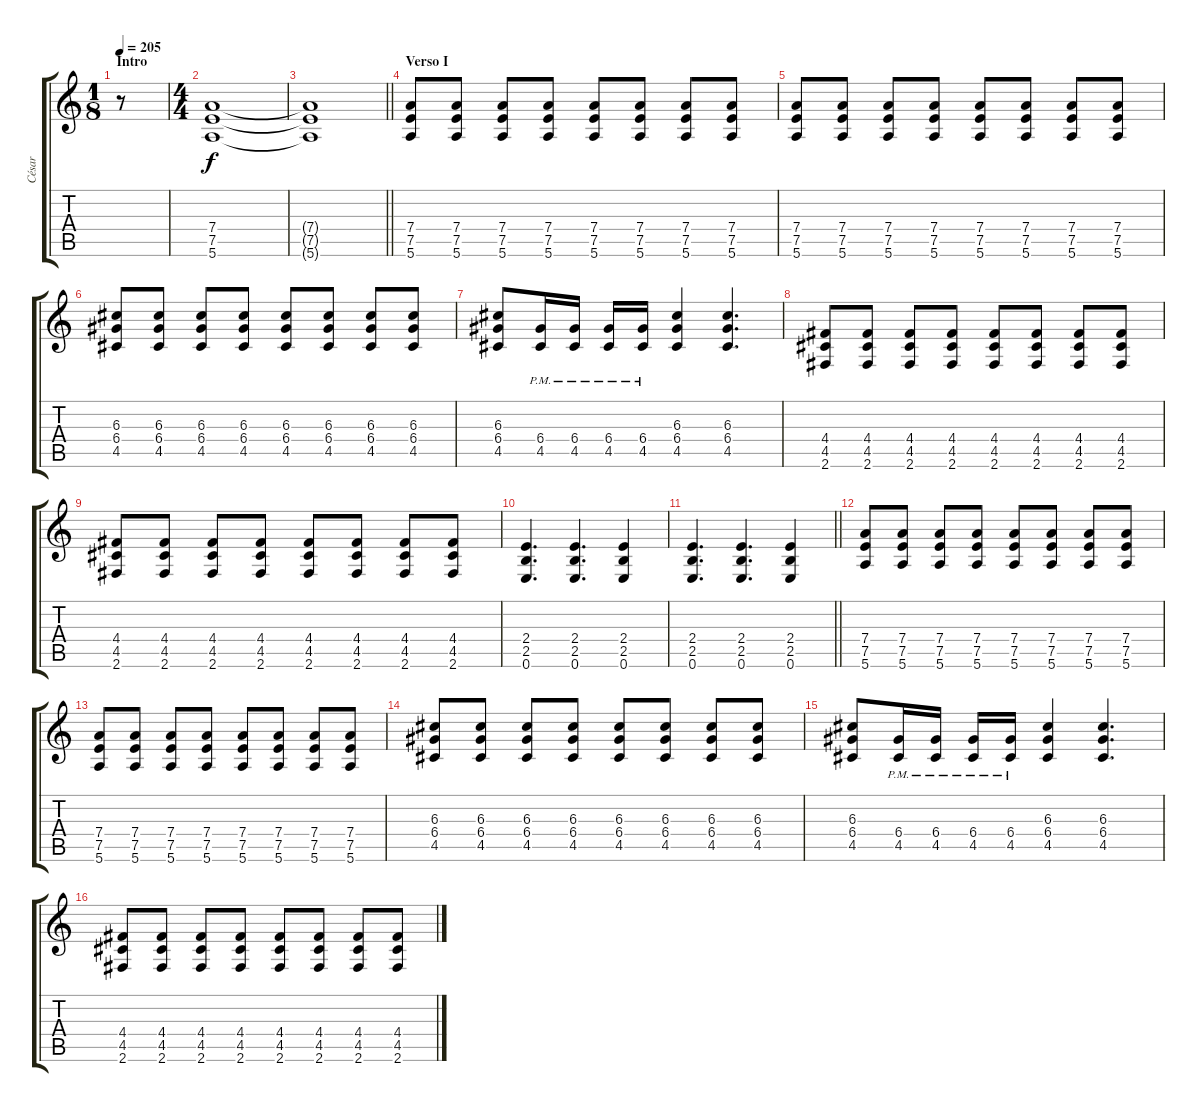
\track ("César" "César") {instrument distortionguitar}
\staff {score tabs}
\tuning (E4 B3 G3 D3 A2 E2) {hide}
\ts (1 8)
\section ("" "Intro")
\tempo 205
\clef g2
\ks c
r.8{dy f instrument distortionguitar} |
\ts (4 4)
(7.4 7.5 5.6).1 |
\barLineRight lightlight
(7.4{t} 7.5{t} 5.6{t}).1 |
\section ("" "Verso I")
(7.4 7.5 5.6).8 (7.4 7.5 5.6).8 (7.4 7.5 5.6).8 (7.4 7.5 5.6).8 (7.4 7.5 5.6).8 (7.4 7.5 5.6).8 (7.4 7.5 5.6).8 (7.4 7.5 5.6).8 |
(7.4 7.5 5.6).8 (7.4 7.5 5.6).8 (7.4 7.5 5.6).8 (7.4 7.5 5.6).8 (7.4 7.5 5.6).8 (7.4 7.5 5.6).8 (7.4 7.5 5.6).8 (7.4 7.5 5.6).8 |
(6.3 6.4 4.5).8 (6.3 6.4 4.5).8 (6.3 6.4 4.5).8 (6.3 6.4 4.5).8 (6.3 6.4 4.5).8 (6.3 6.4 4.5).8 (6.3 6.4 4.5).8 (6.3 6.4 4.5).8 |
(6.3 6.4 4.5).8 (6.4{pm} 4.5{pm}).16 (6.4{pm} 4.5{pm}).16 (6.4{pm} 4.5{pm}).16 (6.4{pm} 4.5{pm}).16 (6.3 6.4 4.5).4 (6.3 6.4 4.5).4{d} |
(4.4 4.5 2.6).8 (4.4 4.5 2.6).8 (4.4 4.5 2.6).8 (4.4 4.5 2.6).8 (4.4 4.5 2.6).8 (4.4 4.5 2.6).8 (4.4 4.5 2.6).8 (4.4 4.5 2.6).8 |
(4.4 4.5 2.6).8 (4.4 4.5 2.6).8 (4.4 4.5 2.6).8 (4.4 4.5 2.6).8 (4.4 4.5 2.6).8 (4.4 4.5 2.6).8 (4.4 4.5 2.6).8 (4.4 4.5 2.6).8 |
(2.4 2.5 0.6).4{d} (2.4 2.5 0.6).4{d} (2.4 2.5 0.6).4 |
\barLineRight lightlight
(2.4 2.5 0.6).4{d} (2.4 2.5 0.6).4{d} (2.4 2.5 0.6).4 |
(7.4 7.5 5.6).8 (7.4 7.5 5.6).8 (7.4 7.5 5.6).8 (7.4 7.5 5.6).8 (7.4 7.5 5.6).8 (7.4 7.5 5.6).8 (7.4 7.5 5.6).8 (7.4 7.5 5.6).8 |
(7.4 7.5 5.6).8 (7.4 7.5 5.6).8 (7.4 7.5 5.6).8 (7.4 7.5 5.6).8 (7.4 7.5 5.6).8 (7.4 7.5 5.6).8 (7.4 7.5 5.6).8 (7.4 7.5 5.6).8 |
(6.3 6.4 4.5).8 (6.3 6.4 4.5).8 (6.3 6.4 4.5).8 (6.3 6.4 4.5).8 (6.3 6.4 4.5).8 (6.3 6.4 4.5).8 (6.3 6.4 4.5).8 (6.3 6.4 4.5).8 |
(6.3 6.4 4.5).8 (6.4{pm} 4.5{pm}).16 (6.4{pm} 4.5{pm}).16 (6.4{pm} 4.5{pm}).16 (6.4{pm} 4.5{pm}).16 (6.3 6.4 4.5).4 (6.3 6.4 4.5).4{d} |
(4.4 4.5 2.6).8 (4.4 4.5 2.6).8 (4.4 4.5 2.6).8 (4.4 4.5 2.6).8 (4.4 4.5 2.6).8 (4.4 4.5 2.6).8 (4.4 4.5 2.6).8 (4.4 4.5 2.6).8
